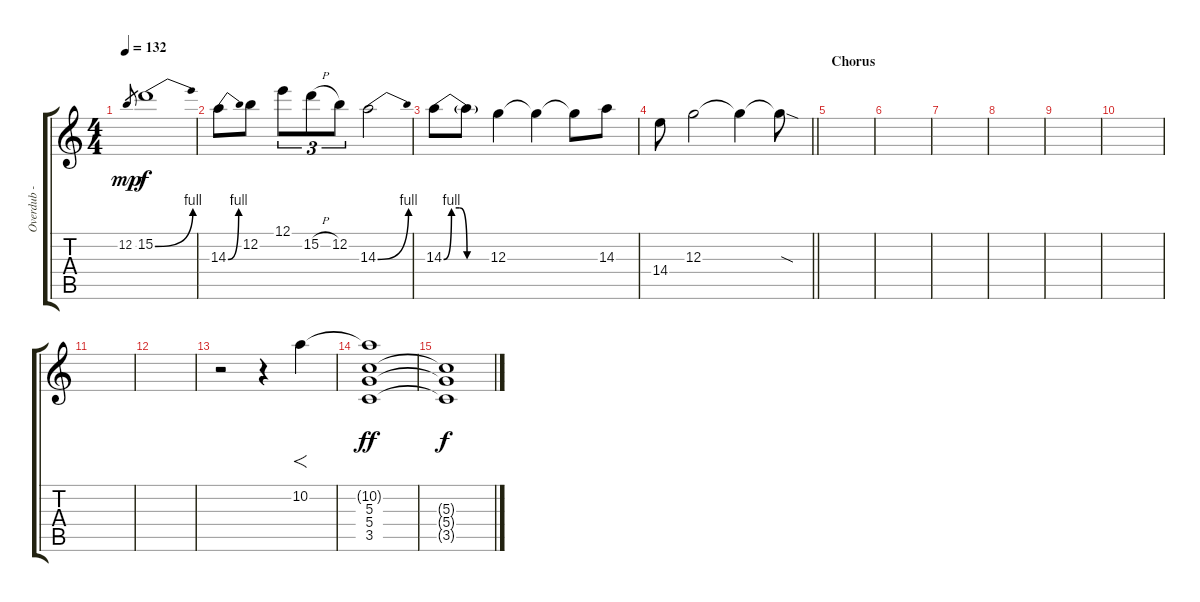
\track ("Overdub - Solo" "Overdub - ") {instrument distortionguitar}
\staff {score tabs}
\tuning (E4 B3 G3 D3 A2 E2) {hide}
\ts (4 4)
\tempo 132
\clef g2
\ks c
12.2.8{gr dy mp} 15.2{be (bend 0 0 60 4)}.1{dy f volume 13 instrument distortionguitar} |
14.3{be (bend 0 0 60 4)}.8 12.2.8 12.1.8{tu (3 2)} 15.2{h}.8{tu (3 2)} 12.2.8{tu (3 2)} 14.3{be (bend 0 0 60 4)}.2 |
14.3{be (custom 0 0 10 4 20 4 30 0 60 0)}.8 14.3{t}.8 12.3.4 12.3{t}.4 12.3{t}.8 14.3.8 |
\barLineRight lightlight
14.4.8 12.3.2 12.3{t}.4 12.3{sod t}.8 |
\section ("" "Chorus")
|
|
|
|
|
|
|
|
r.2 r.4 10.2.4{f} |
(10.2{t} 5.3 5.4 3.5).1{dy ff} |
(5.3{t} 5.4{t} 3.5{t}).1{dy f}
